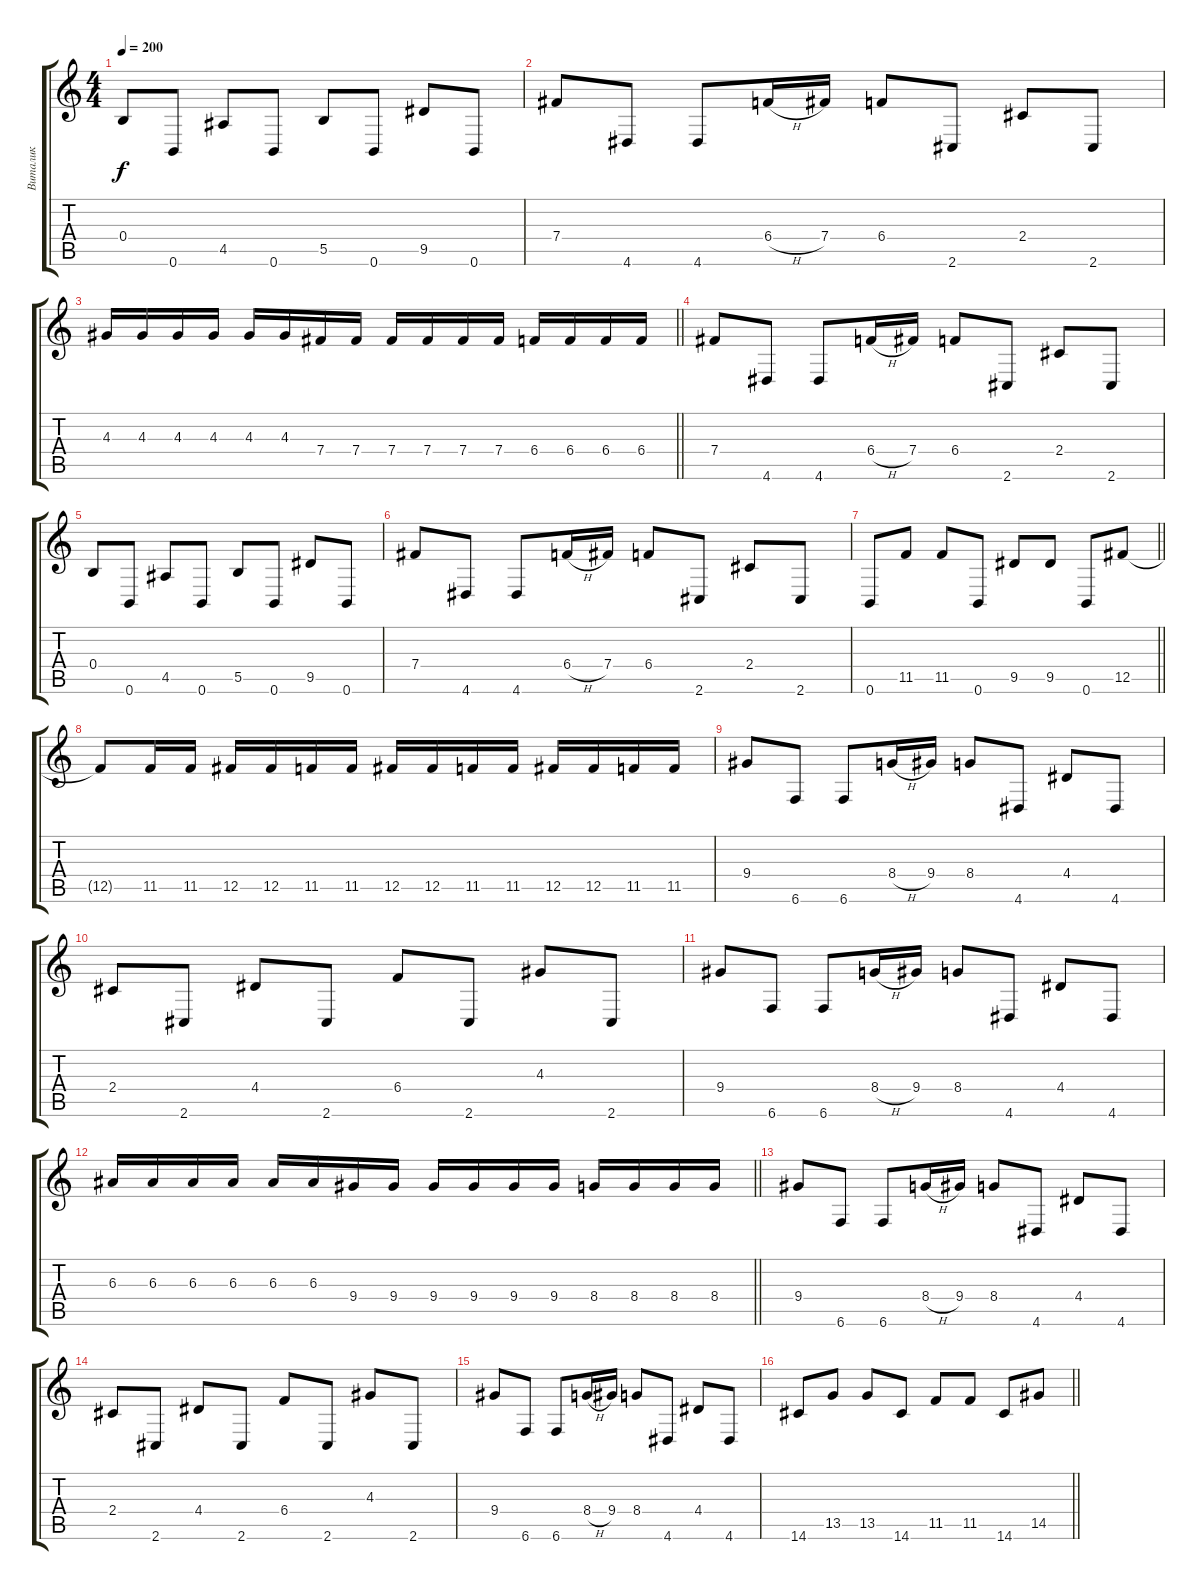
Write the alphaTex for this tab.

\track ("Виталик" "Виталик") {instrument distortionguitar}
\staff {score tabs}
\tuning (Db4 Ab3 E3 B2 Gb2 B1) {hide}
\ts (4 4)
\tempo 200
\clef g2
\ks c
0.4.8{dy f} 0.6.8 4.5.8 0.6.8 5.5.8 0.6.8 9.5.8 0.6.8 |
7.4.8 4.6.8 4.6.8 6.4{h}.16 7.4.16 6.4.8 2.6.8 2.4.8 2.6.8 |
\barLineRight lightlight
4.3.16 4.3.16 4.3.16 4.3.16 4.3.16 4.3.16 7.4.16 7.4.16 7.4.16 7.4.16 7.4.16 7.4.16 6.4.16 6.4.16 6.4.16 6.4.16 |
7.4.8 4.6.8 4.6.8 6.4{h}.16 7.4.16 6.4.8 2.6.8 2.4.8 2.6.8 |
0.4.8 0.6.8 4.5.8 0.6.8 5.5.8 0.6.8 9.5.8 0.6.8 |
7.4.8 4.6.8 4.6.8 6.4{h}.16 7.4.16 6.4.8 2.6.8 2.4.8 2.6.8 |
\barLineRight lightlight
0.6.8 11.5.8 11.5.8 0.6.8 9.5.8 9.5.8 0.6.8 12.5.8 |
12.5{t}.8 11.5.16 11.5.16 12.5.16 12.5.16 11.5.16 11.5.16 12.5.16 12.5.16 11.5.16 11.5.16 12.5.16 12.5.16 11.5.16 11.5.16 |
9.4.8 6.6.8 6.6.8 8.4{h}.16 9.4.16 8.4.8 4.6.8 4.4.8 4.6.8 |
2.4.8 2.6.8 4.4.8 2.6.8 6.4.8 2.6.8 4.3.8 2.6.8 |
9.4.8 6.6.8 6.6.8 8.4{h}.16 9.4.16 8.4.8 4.6.8 4.4.8 4.6.8 |
\barLineRight lightlight
6.3.16 6.3.16 6.3.16 6.3.16 6.3.16 6.3.16 9.4.16 9.4.16 9.4.16 9.4.16 9.4.16 9.4.16 8.4.16 8.4.16 8.4.16 8.4.16 |
9.4.8 6.6.8 6.6.8 8.4{h}.16 9.4.16 8.4.8 4.6.8 4.4.8 4.6.8 |
2.4.8 2.6.8 4.4.8 2.6.8 6.4.8 2.6.8 4.3.8 2.6.8 |
9.4.8 6.6.8 6.6.8 8.4{h}.16 9.4.16 8.4.8 4.6.8 4.4.8 4.6.8 |
\barLineRight lightlight
14.6.8 13.5.8 13.5.8 14.6.8 11.5.8 11.5.8 14.6.8 14.5.8
